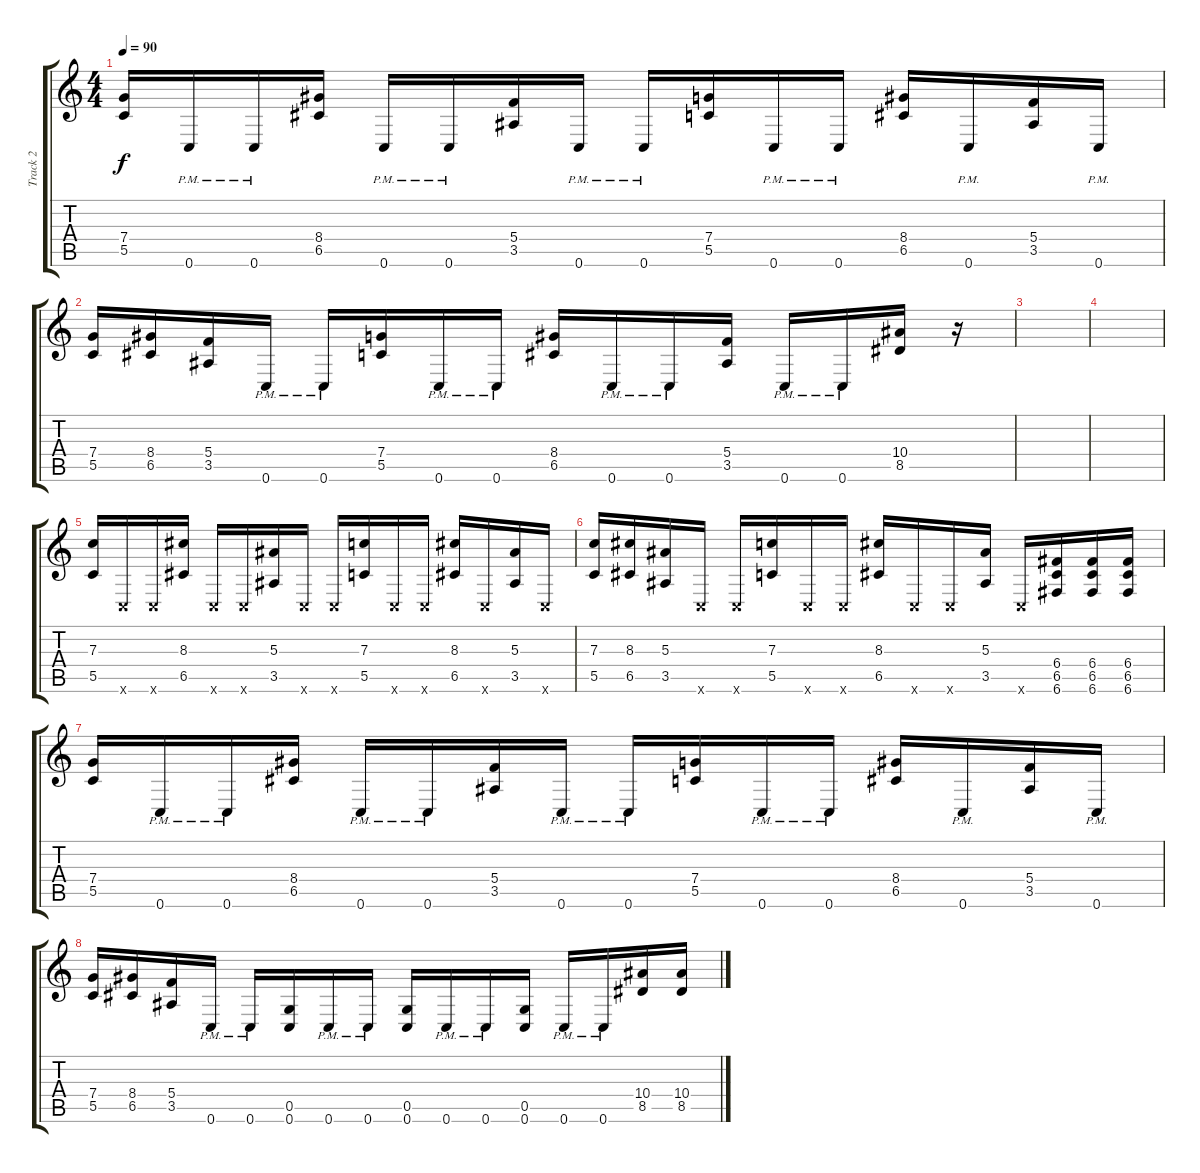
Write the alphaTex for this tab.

\track ("Track 2" "Track 2") {instrument distortionguitar}
\staff {score tabs}
\tuning (D4 A3 F3 C3 G2 C2) {hide}
\ts (4 4)
\tempo 90
\clef g2
\ks c
(7.4 5.5).16{dy f} 0.6{pm}.16 0.6{pm}.16 (8.4 6.5).16 0.6{pm}.16 0.6{pm}.16 (5.4 3.5).16 0.6{pm}.16 0.6{pm}.16 (7.4 5.5).16 0.6{pm}.16 0.6{pm}.16 (8.4 6.5).16 0.6{pm}.16 (5.4 3.5).16 0.6{pm}.16 |
(7.4 5.5).16 (8.4 6.5).16 (5.4 3.5).16 0.6{pm}.16 0.6{pm}.16 (7.4 5.5).16 0.6{pm}.16 0.6{pm}.16 (8.4 6.5).16 0.6{pm}.16 0.6{pm}.16 (5.4 3.5).16 0.6{pm}.16 0.6{pm}.16 (10.4 8.5).16 r.16 |
|
|
(7.3 5.5).16{volume 3} 0.6{x}.16 0.6{x}.16 (8.3 6.5).16 0.6{x}.16 0.6{x}.16 (5.3 3.5).16 0.6{x}.16 0.6{x}.16 (7.3 5.5).16 0.6{x}.16 0.6{x}.16 (8.3 6.5).16 0.6{x}.16 (5.3 3.5).16 0.6{x}.16 |
(7.3 5.5).16 (8.3 6.5).16 (5.3 3.5).16 0.6{x}.16 0.6{x}.16 (7.3 5.5).16 0.6{x}.16 0.6{x}.16 (8.3 6.5).16 0.6{x}.16 0.6{x}.16 (5.3 3.5).16 0.6{x}.16 (6.4 6.5 6.6).16{volume 13} (6.4 6.5 6.6).16 (6.4 6.5 6.6).16 |
(7.4 5.5).16 0.6{pm}.16 0.6{pm}.16 (8.4 6.5).16 0.6{pm}.16 0.6{pm}.16 (5.4 3.5).16 0.6{pm}.16 0.6{pm}.16 (7.4 5.5).16 0.6{pm}.16 0.6{pm}.16 (8.4 6.5).16 0.6{pm}.16 (5.4 3.5).16 0.6{pm}.16 |
(7.4 5.5).16 (8.4 6.5).16 (5.4 3.5).16 0.6{pm}.16 0.6{pm}.16 (0.5 0.6).16 0.6{pm}.16 0.6{pm}.16 (0.5 0.6).16 0.6{pm}.16 0.6{pm}.16 (0.5 0.6).16 0.6{pm}.16 0.6{pm}.16 (10.4 8.5).16 (10.4 8.5).16
